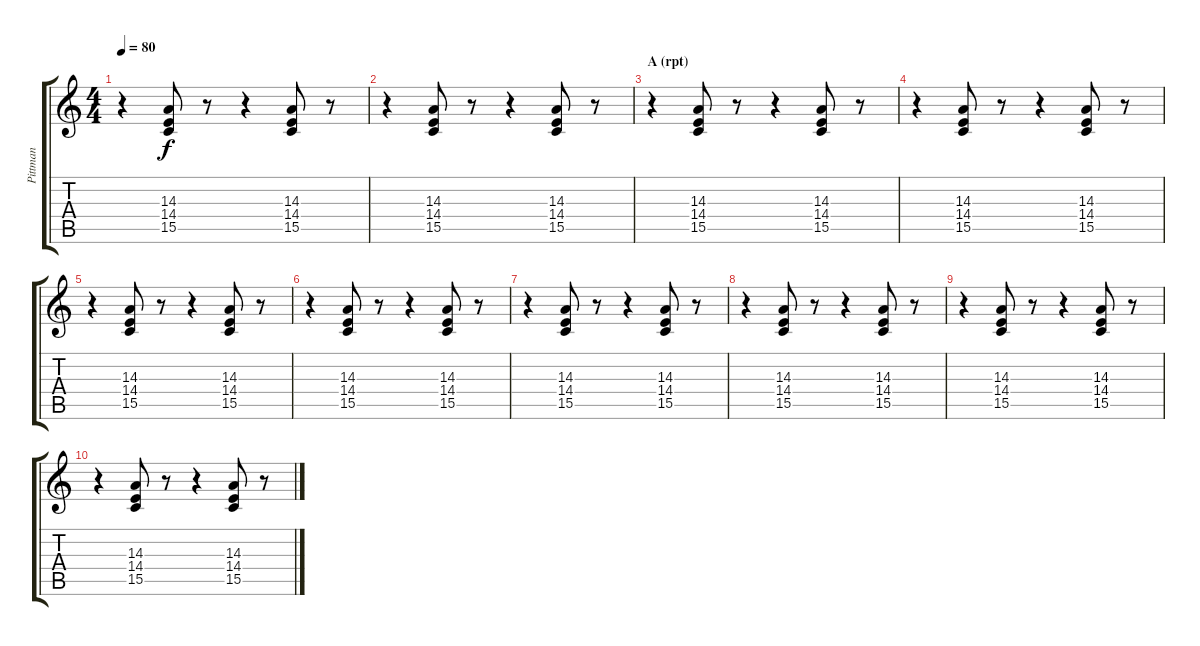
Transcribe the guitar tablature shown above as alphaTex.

\track ("Pittman" "Pittman") {instrument stringensemble1}
\staff {score tabs}
\tuning (E4 B3 G3 D3 A2 E2) {hide}
\ts (4 4)
\tempo 80
\clef g2
\ks c
r.4{dy f} (14.3 14.4 15.5).8 r.8 r.4 (14.3 14.4 15.5).8 r.8 |
r.4 (14.3 14.4 15.5).8 r.8 r.4 (14.3 14.4 15.5).8 r.8 |
\section ("" "A (rpt)")
r.4 (14.3 14.4 15.5).8 r.8 r.4 (14.3 14.4 15.5).8 r.8 |
r.4 (14.3 14.4 15.5).8 r.8 r.4 (14.3 14.4 15.5).8 r.8 |
r.4 (14.3 14.4 15.5).8 r.8 r.4 (14.3 14.4 15.5).8 r.8 |
r.4 (14.3 14.4 15.5).8 r.8 r.4 (14.3 14.4 15.5).8 r.8 |
r.4 (14.3 14.4 15.5).8 r.8 r.4 (14.3 14.4 15.5).8 r.8 |
r.4 (14.3 14.4 15.5).8 r.8 r.4 (14.3 14.4 15.5).8 r.8 |
r.4 (14.3 14.4 15.5).8 r.8 r.4 (14.3 14.4 15.5).8 r.8 |
r.4 (14.3 14.4 15.5).8 r.8 r.4 (14.3 14.4 15.5).8 r.8
